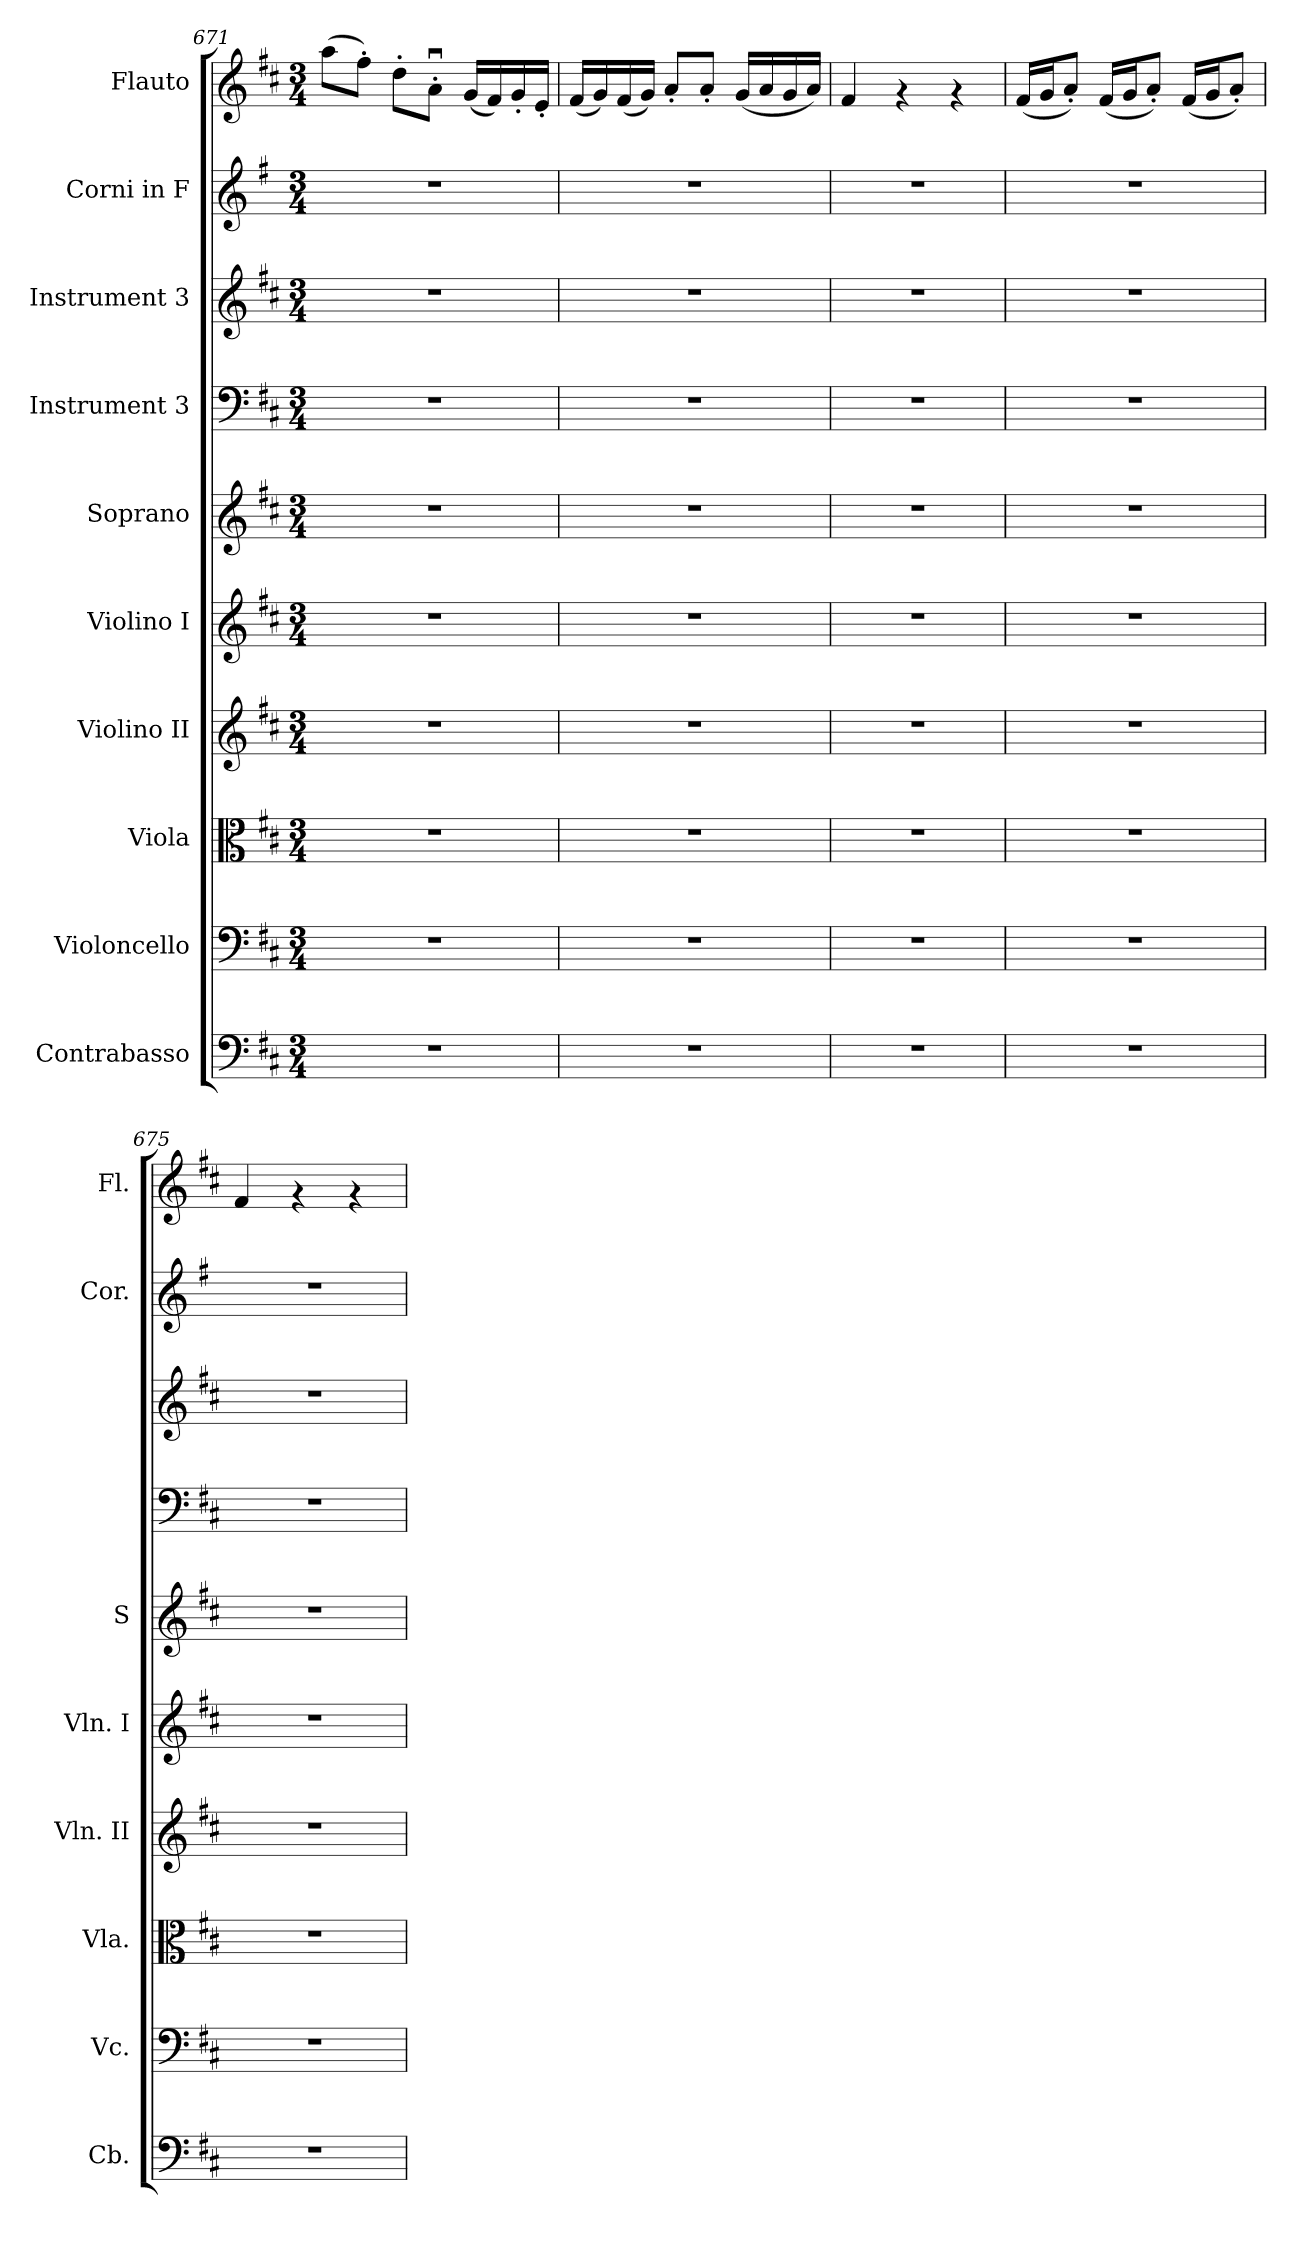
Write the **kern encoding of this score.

**kern	**kern	**kern	**kern	**kern	**kern	**kern	**kern	**kern	**kern
*part10	*part9	*part8	*part7	*part6	*part5	*part4	*part3	*part2	*part1
*staff10	*staff9	*staff8	*staff7	*staff6	*staff5	*staff4	*staff3	*staff2	*staff1
*I"Contrabasso	*I"Violoncello	*I"Viola	*I"Violino II	*I"Violino I	*I"Soprano	*I"Instrument 3	*I"Instrument 3	*I"Corni in F	*I"Flauto
*I'Cb.	*I'Vc.	*I'Vla.	*I'Vln. II	*I'Vln. I	*I'S	*	*	*I'Cor.	*I'Fl.
*clefF4	*clefF4	*clefC3	*clefG2	*clefG2	*clefG2	*clefF4	*clefG2	*clefG2	*clefG2
*ITrd1c2	*ITrd1c2	*ITrd1c2	*ITrd1c2	*ITrd1c2	*ITrd1c2	*ITrd1c2	*ITrd1c2	*ITrd4c7	*ITrd1c2
*k[]	*k[]	*k[]	*k[]	*k[]	*k[]	*k[]	*k[]	*k[]	*k[]
*C:	*C:	*C:	*C:	*C:	*C:	*C:	*C:	*C:	*C:
*M3/4	*M3/4	*M3/4	*M3/4	*M3/4	*M3/4	*M3/4	*M3/4	*M3/4	*M3/4
=671	=671	=671	=671	=671	=671	=671	=671	=671	=671
2.r	2.r	2.r	2.r	2.r	2.r	2.r	2.r	2.r	(>8gg\L
.	.	.	.	.	.	.	.	.	8ee'>\J)
.	.	.	.	.	.	.	.	.	8cc'>\L
.	.	.	.	.	.	.	.	.	8gu>'>\J
.	.	.	.	.	.	.	.	.	(<16f/L
.	.	.	.	.	.	.	.	.	16e/)
.	.	.	.	.	.	.	.	.	16f'</
.	.	.	.	.	.	.	.	.	16d'</J
!!LO:LB:g=z
=672	=672	=672	=672	=672	=672	=672	=672	=672	=672
2.r	2.r	2.r	2.r	2.r	2.r	2.r	2.r	2.r	(<16e/L
.	.	.	.	.	.	.	.	.	16f/)
.	.	.	.	.	.	.	.	.	(<16e/
.	.	.	.	.	.	.	.	.	16f/J)
.	.	.	.	.	.	.	.	.	8g'</L
.	.	.	.	.	.	.	.	.	8g'</J
.	.	.	.	.	.	.	.	.	(<16f/L
.	.	.	.	.	.	.	.	.	16g/
.	.	.	.	.	.	.	.	.	16f/
.	.	.	.	.	.	.	.	.	16g/J)
=673	=673	=673	=673	=673	=673	=673	=673	=673	=673
2.r	2.r	2.r	2.r	2.r	2.r	2.r	2.r	2.r	4e/
.	.	.	.	.	.	.	.	.	4rf
.	.	.	.	.	.	.	.	.	4rf
=674	=674	=674	=674	=674	=674	=674	=674	=674	=674
2.r	2.r	2.r	2.r	2.r	2.r	2.r	2.r	2.r	(<16e/L
.	.	.	.	.	.	.	.	.	16f/
.	.	.	.	.	.	.	.	.	8g'</J)
.	.	.	.	.	.	.	.	.	(<16e/L
.	.	.	.	.	.	.	.	.	16f/
.	.	.	.	.	.	.	.	.	8g'</J)
.	.	.	.	.	.	.	.	.	(<16e/L
.	.	.	.	.	.	.	.	.	16f/
.	.	.	.	.	.	.	.	.	8g'</J)
=675	=675	=675	=675	=675	=675	=675	=675	=675	=675
2.r	2.r	2.r	2.r	2.r	2.r	2.r	2.r	2.r	4e/
.	.	.	.	.	.	.	.	.	4rf
.	.	.	.	.	.	.	.	.	4rf
=	=	=	=	=	=	=	=	=	=
*-	*-	*-	*-	*-	*-	*-	*-	*-	*-
